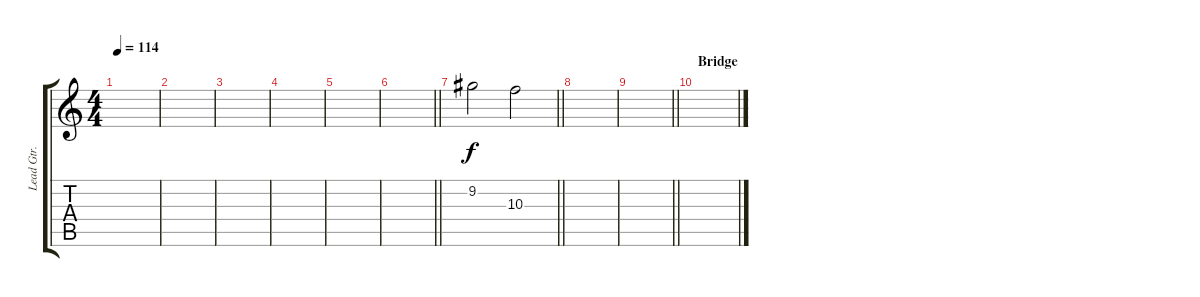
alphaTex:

\track ("Lead Gtr. 2" "Lead Gtr. ") {instrument distortionguitar}
\staff {score tabs}
\tuning (E4 B3 G3 D3 A2 E2) {hide}
\ts (4 4)
\tempo 114
\clef g2
\ks c
|
|
|
|
|
\barLineRight lightlight
|
\section ("" "")
\barLineRight lightlight
9.2.2 10.3.2 |
\section ("" "")
|
\barLineRight lightlight
|
\section ("" "Bridge")
